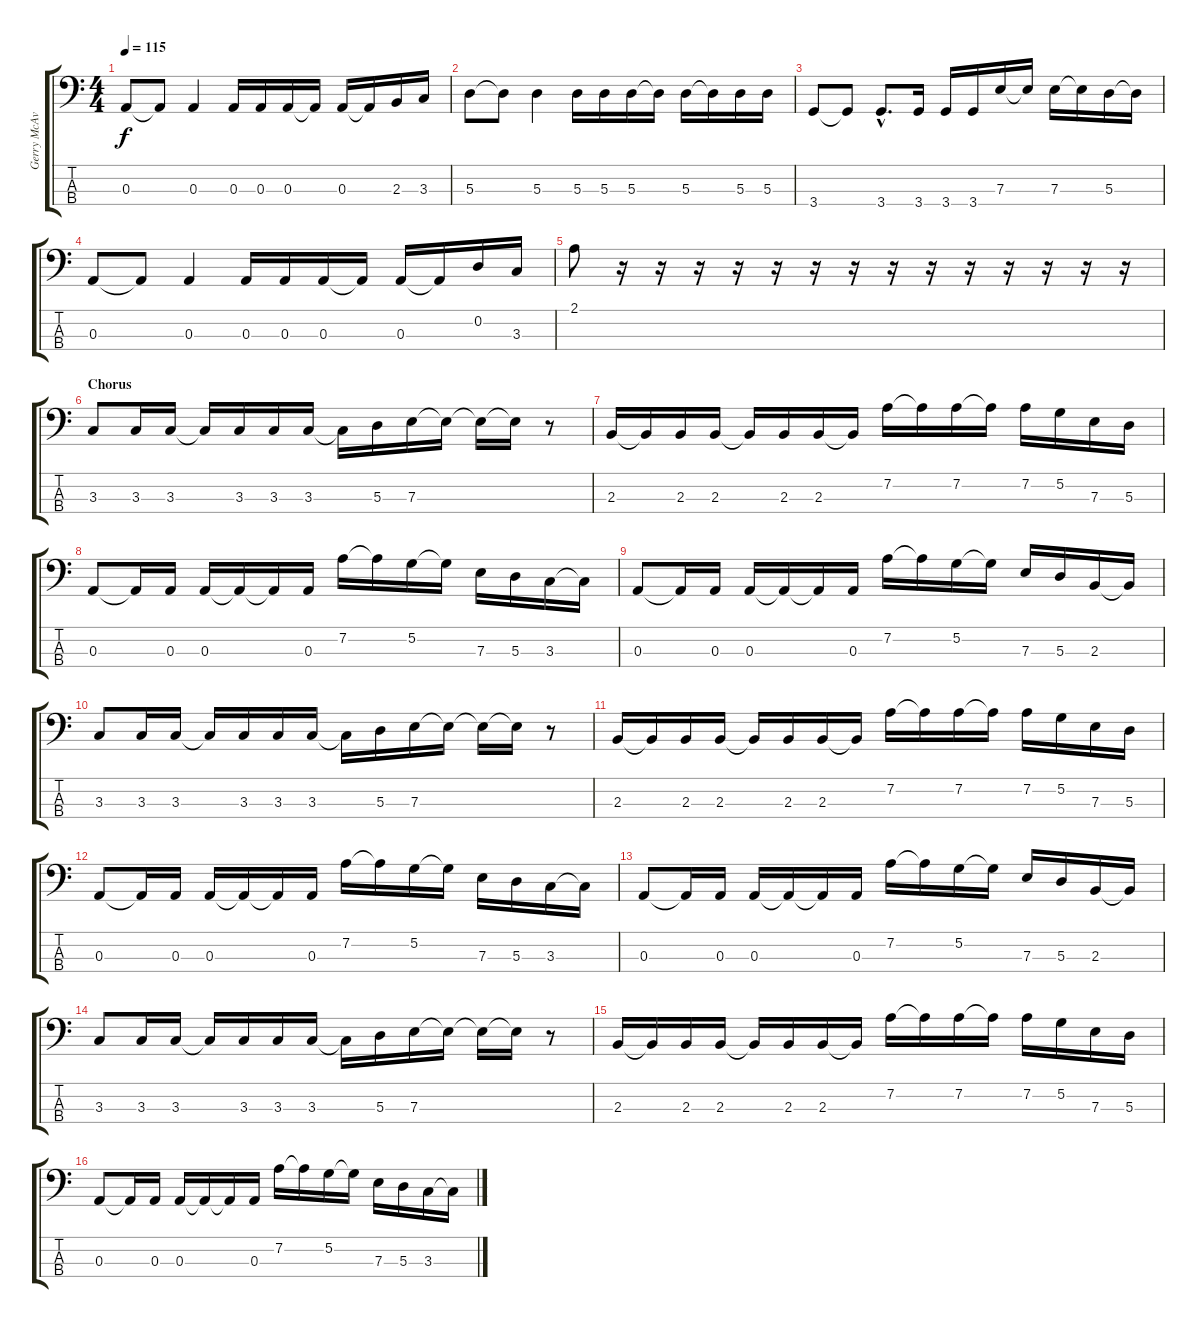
\track ("Gerry McAvoy" "Gerry McAv") {instrument electricbassfinger}
\staff {score tabs}
\tuning (G2 D2 A1 E1) {hide}
\ts (4 4)
\tempo 115
\clef f4
\ks c
0.3.8{dy f} 0.3{t}.8 0.3.4 0.3.16 0.3.16 0.3.16 0.3{t}.16 0.3.16 0.3{t}.16 2.3.16 3.3.16 |
5.3.8 5.3{t}.8 5.3.4 5.3.16 5.3.16 5.3.16 5.3{t}.16 5.3.16 5.3{t}.16 5.3.16 5.3.16 |
3.4.8 3.4{t}.8 3.4{hac}.8{d} 3.4.16 3.4.16 3.4.16 7.3.16 7.3{t}.16 7.3.16 7.3{t}.16 5.3.16 5.3{t}.16 |
0.3.8 0.3{t}.8 0.3.4 0.3.16 0.3.16 0.3.16 0.3{t}.16 0.3.16 0.3{t}.16 0.2.16 3.3.16 |
2.1.8 r.16 r.16 r.16 r.16 r.16 r.16 r.16 r.16 r.16 r.16 r.16 r.16 r.16 r.16 |
\section ("" "Chorus")
3.3.8 3.3.16 3.3.16 3.3{t}.16 3.3.16 3.3.16 3.3.16 3.3{t}.16 5.3.16 7.3.16 7.3{t}.16 7.3{t}.16 7.3{t}.16 r.8 |
2.3.16 2.3{t}.16 2.3.16 2.3.16 2.3{t}.16 2.3.16 2.3.16 2.3{t}.16 7.2.16 7.2{t}.16 7.2.16 7.2{t}.16 7.2.16 5.2.16 7.3.16 5.3.16 |
0.3.8 0.3{t}.16 0.3.16 0.3.16 0.3{t}.16 0.3{t}.16 0.3.16 7.2.16 7.2{t}.16 5.2.16 5.2{t}.16 7.3.16 5.3.16 3.3.16 3.3{t}.16 |
0.3.8 0.3{t}.16 0.3.16 0.3.16 0.3{t}.16 0.3{t}.16 0.3.16 7.2.16 7.2{t}.16 5.2.16 5.2{t}.16 7.3.16 5.3.16 2.3.16 2.3{t}.16 |
3.3.8 3.3.16 3.3.16 3.3{t}.16 3.3.16 3.3.16 3.3.16 3.3{t}.16 5.3.16 7.3.16 7.3{t}.16 7.3{t}.16 7.3{t}.16 r.8 |
2.3.16 2.3{t}.16 2.3.16 2.3.16 2.3{t}.16 2.3.16 2.3.16 2.3{t}.16 7.2.16 7.2{t}.16 7.2.16 7.2{t}.16 7.2.16 5.2.16 7.3.16 5.3.16 |
0.3.8 0.3{t}.16 0.3.16 0.3.16 0.3{t}.16 0.3{t}.16 0.3.16 7.2.16 7.2{t}.16 5.2.16 5.2{t}.16 7.3.16 5.3.16 3.3.16 3.3{t}.16 |
0.3.8 0.3{t}.16 0.3.16 0.3.16 0.3{t}.16 0.3{t}.16 0.3.16 7.2.16 7.2{t}.16 5.2.16 5.2{t}.16 7.3.16 5.3.16 2.3.16 2.3{t}.16 |
3.3.8 3.3.16 3.3.16 3.3{t}.16 3.3.16 3.3.16 3.3.16 3.3{t}.16 5.3.16 7.3.16 7.3{t}.16 7.3{t}.16 7.3{t}.16 r.8 |
2.3.16 2.3{t}.16 2.3.16 2.3.16 2.3{t}.16 2.3.16 2.3.16 2.3{t}.16 7.2.16 7.2{t}.16 7.2.16 7.2{t}.16 7.2.16 5.2.16 7.3.16 5.3.16 |
0.3.8 0.3{t}.16 0.3.16 0.3.16 0.3{t}.16 0.3{t}.16 0.3.16 7.2.16 7.2{t}.16 5.2.16 5.2{t}.16 7.3.16 5.3.16 3.3.16 3.3{t}.16
